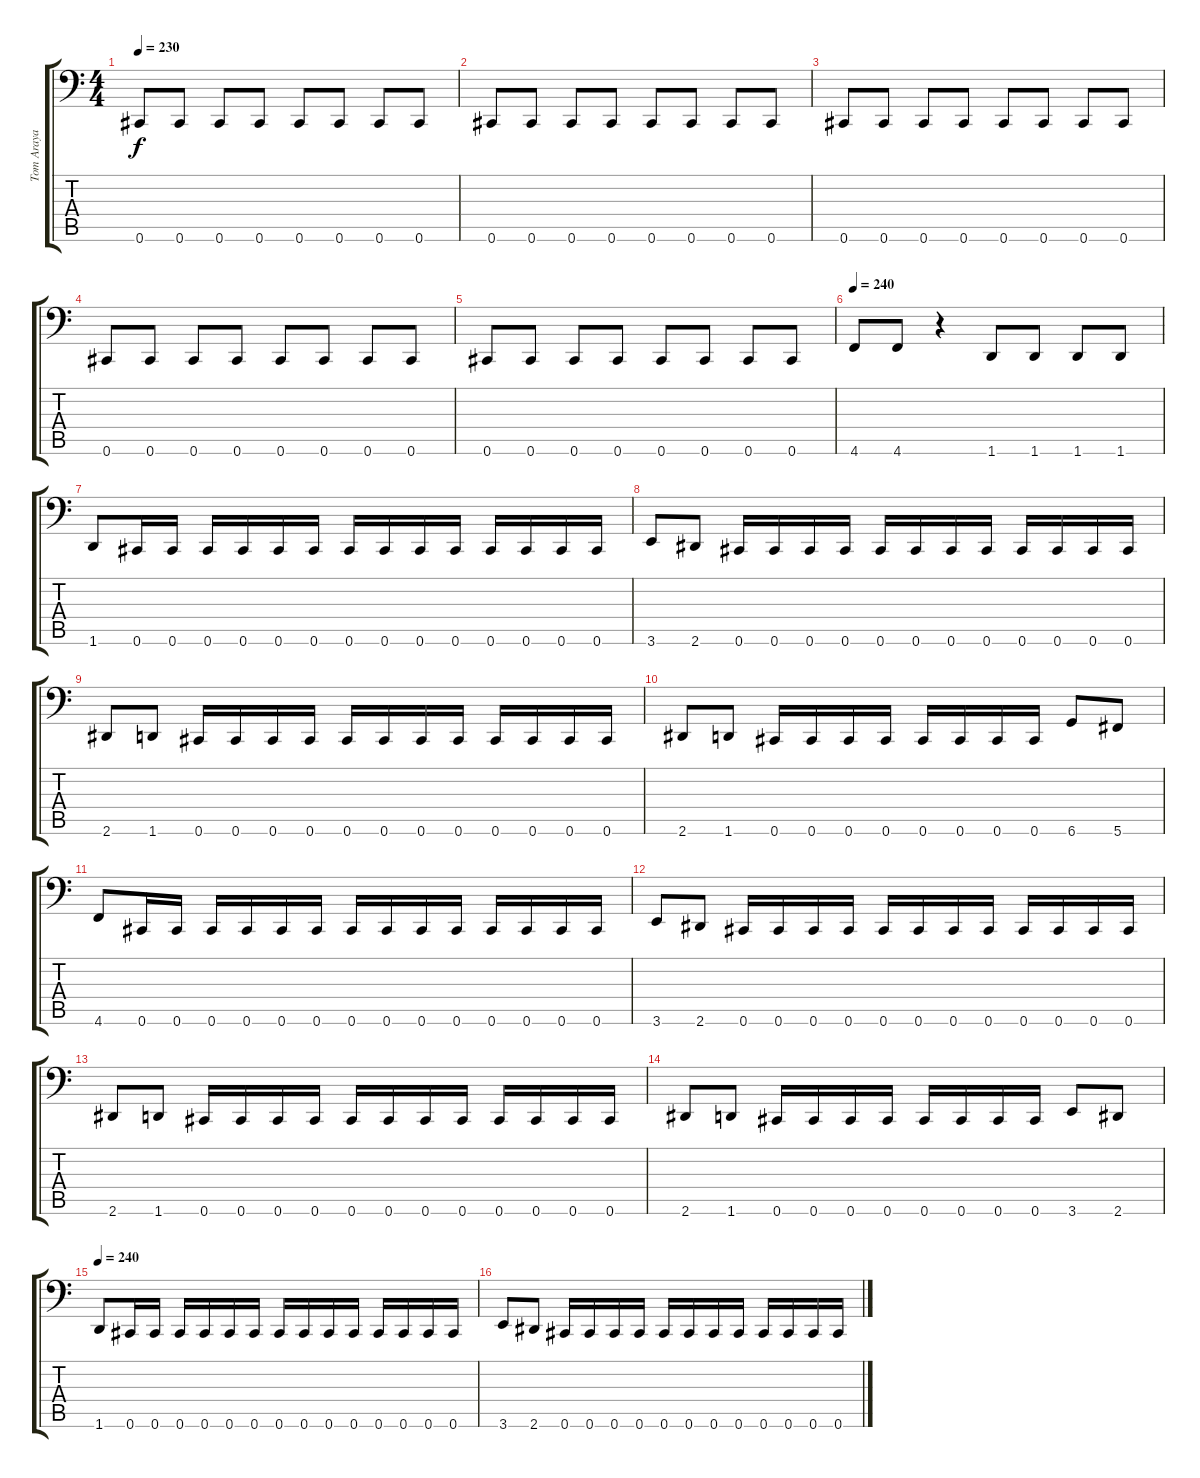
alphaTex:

\track ("Tom Araya" "Tom Araya") {instrument electricbasspick}
\staff {score tabs}
\tuning (Db3 Ab2 E2 B1 Gb1 Db1) {hide}
\ts (4 4)
\tempo 230
\clef f4
\ks c
0.6.8{dy f} 0.6.8 0.6.8 0.6.8 0.6.8 0.6.8 0.6.8 0.6.8 |
0.6.8 0.6.8 0.6.8 0.6.8 0.6.8 0.6.8 0.6.8 0.6.8 |
0.6.8 0.6.8 0.6.8 0.6.8 0.6.8 0.6.8 0.6.8 0.6.8 |
0.6.8 0.6.8 0.6.8 0.6.8 0.6.8 0.6.8 0.6.8 0.6.8 |
0.6.8 0.6.8 0.6.8 0.6.8 0.6.8 0.6.8 0.6.8 0.6.8 |
\tempo 240
4.6.8 4.6.8 r.4 1.6.8 1.6.8 1.6.8 1.6.8 |
1.6.8 0.6.16 0.6.16 0.6.16 0.6.16 0.6.16 0.6.16 0.6.16 0.6.16 0.6.16 0.6.16 0.6.16 0.6.16 0.6.16 0.6.16 |
3.6.8 2.6.8 0.6.16 0.6.16 0.6.16 0.6.16 0.6.16 0.6.16 0.6.16 0.6.16 0.6.16 0.6.16 0.6.16 0.6.16 |
2.6.8 1.6.8 0.6.16 0.6.16 0.6.16 0.6.16 0.6.16 0.6.16 0.6.16 0.6.16 0.6.16 0.6.16 0.6.16 0.6.16 |
2.6.8 1.6.8 0.6.16 0.6.16 0.6.16 0.6.16 0.6.16 0.6.16 0.6.16 0.6.16 6.6.8 5.6.8 |
4.6.8 0.6.16 0.6.16 0.6.16 0.6.16 0.6.16 0.6.16 0.6.16 0.6.16 0.6.16 0.6.16 0.6.16 0.6.16 0.6.16 0.6.16 |
3.6.8 2.6.8 0.6.16 0.6.16 0.6.16 0.6.16 0.6.16 0.6.16 0.6.16 0.6.16 0.6.16 0.6.16 0.6.16 0.6.16 |
2.6.8 1.6.8 0.6.16 0.6.16 0.6.16 0.6.16 0.6.16 0.6.16 0.6.16 0.6.16 0.6.16 0.6.16 0.6.16 0.6.16 |
2.6.8 1.6.8 0.6.16 0.6.16 0.6.16 0.6.16 0.6.16 0.6.16 0.6.16 0.6.16 3.6.8 2.6.8 |
\tempo 240
1.6.8 0.6.16 0.6.16 0.6.16 0.6.16 0.6.16 0.6.16 0.6.16 0.6.16 0.6.16 0.6.16 0.6.16 0.6.16 0.6.16 0.6.16 |
3.6.8 2.6.8 0.6.16 0.6.16 0.6.16 0.6.16 0.6.16 0.6.16 0.6.16 0.6.16 0.6.16 0.6.16 0.6.16 0.6.16
